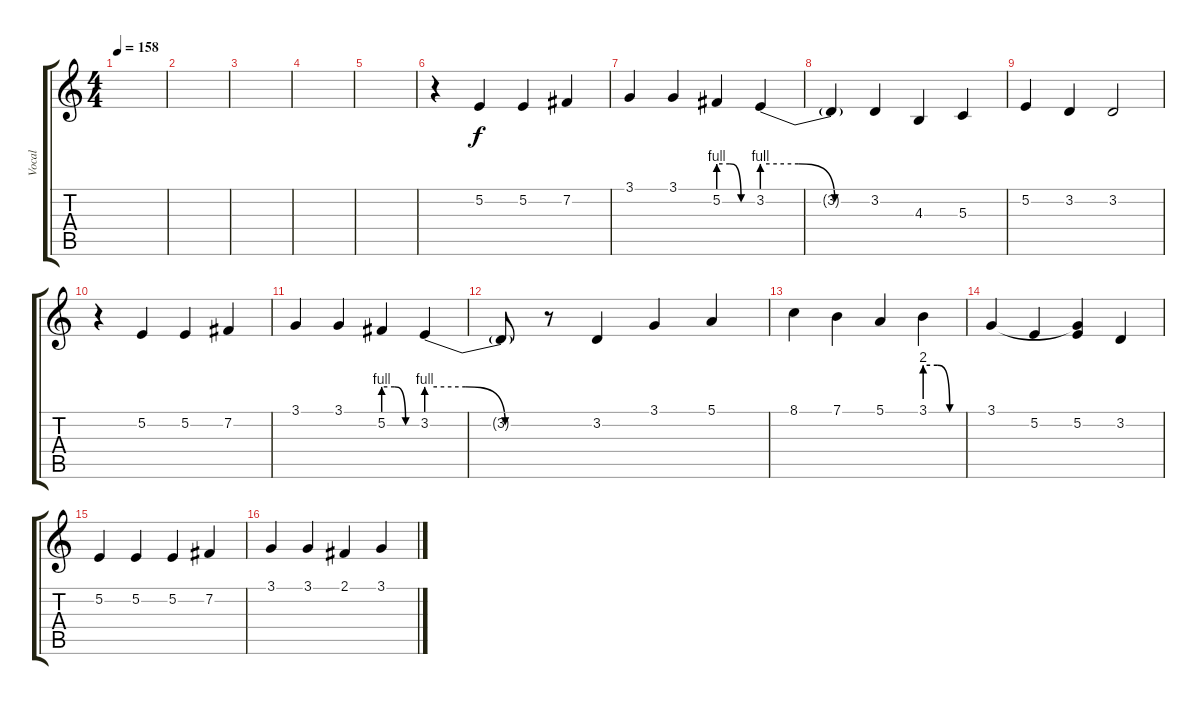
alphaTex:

\track ("Vocal" "Vocal") {instrument lead6voice}
\staff {score tabs}
\tuning (E4 B3 G3 D3 A2 E2) {hide}
\ts (4 4)
\tempo 158
\clef g2
\ks c
|
|
|
|
|
r.4 5.2.4 5.2.4 7.2.4 |
3.1.4 3.1.4 5.2{be (custom 0 4 20 4 40 0 60 0)}.4 3.2{be (custom 0 4 20 4 40 0 60 0)}.4 |
3.2{t}.4 3.2.4 4.3.4 5.3.4 |
5.2.4 3.2.4 3.2.2 |
r.4 5.2.4 5.2.4 7.2.4 |
3.1.4 3.1.4 5.2{be (custom 0 4 20 4 40 0 60 0)}.4 3.2{be (custom 0 4 20 4 40 0 60 0)}.4 |
3.2{t}.8 r.8 3.2.4 3.1.4 5.1.4 |
8.1.4 7.1.4 5.1.4 3.1{be (custom 0 8 20 8 40 0 60 0)}.4 |
3.1.4 5.2.4 (3.1{t} 5.2).4 3.2.4 |
5.2.4 5.2.4 5.2.4 7.2.4 |
3.1.4 3.1.4 2.1.4 3.1.4
